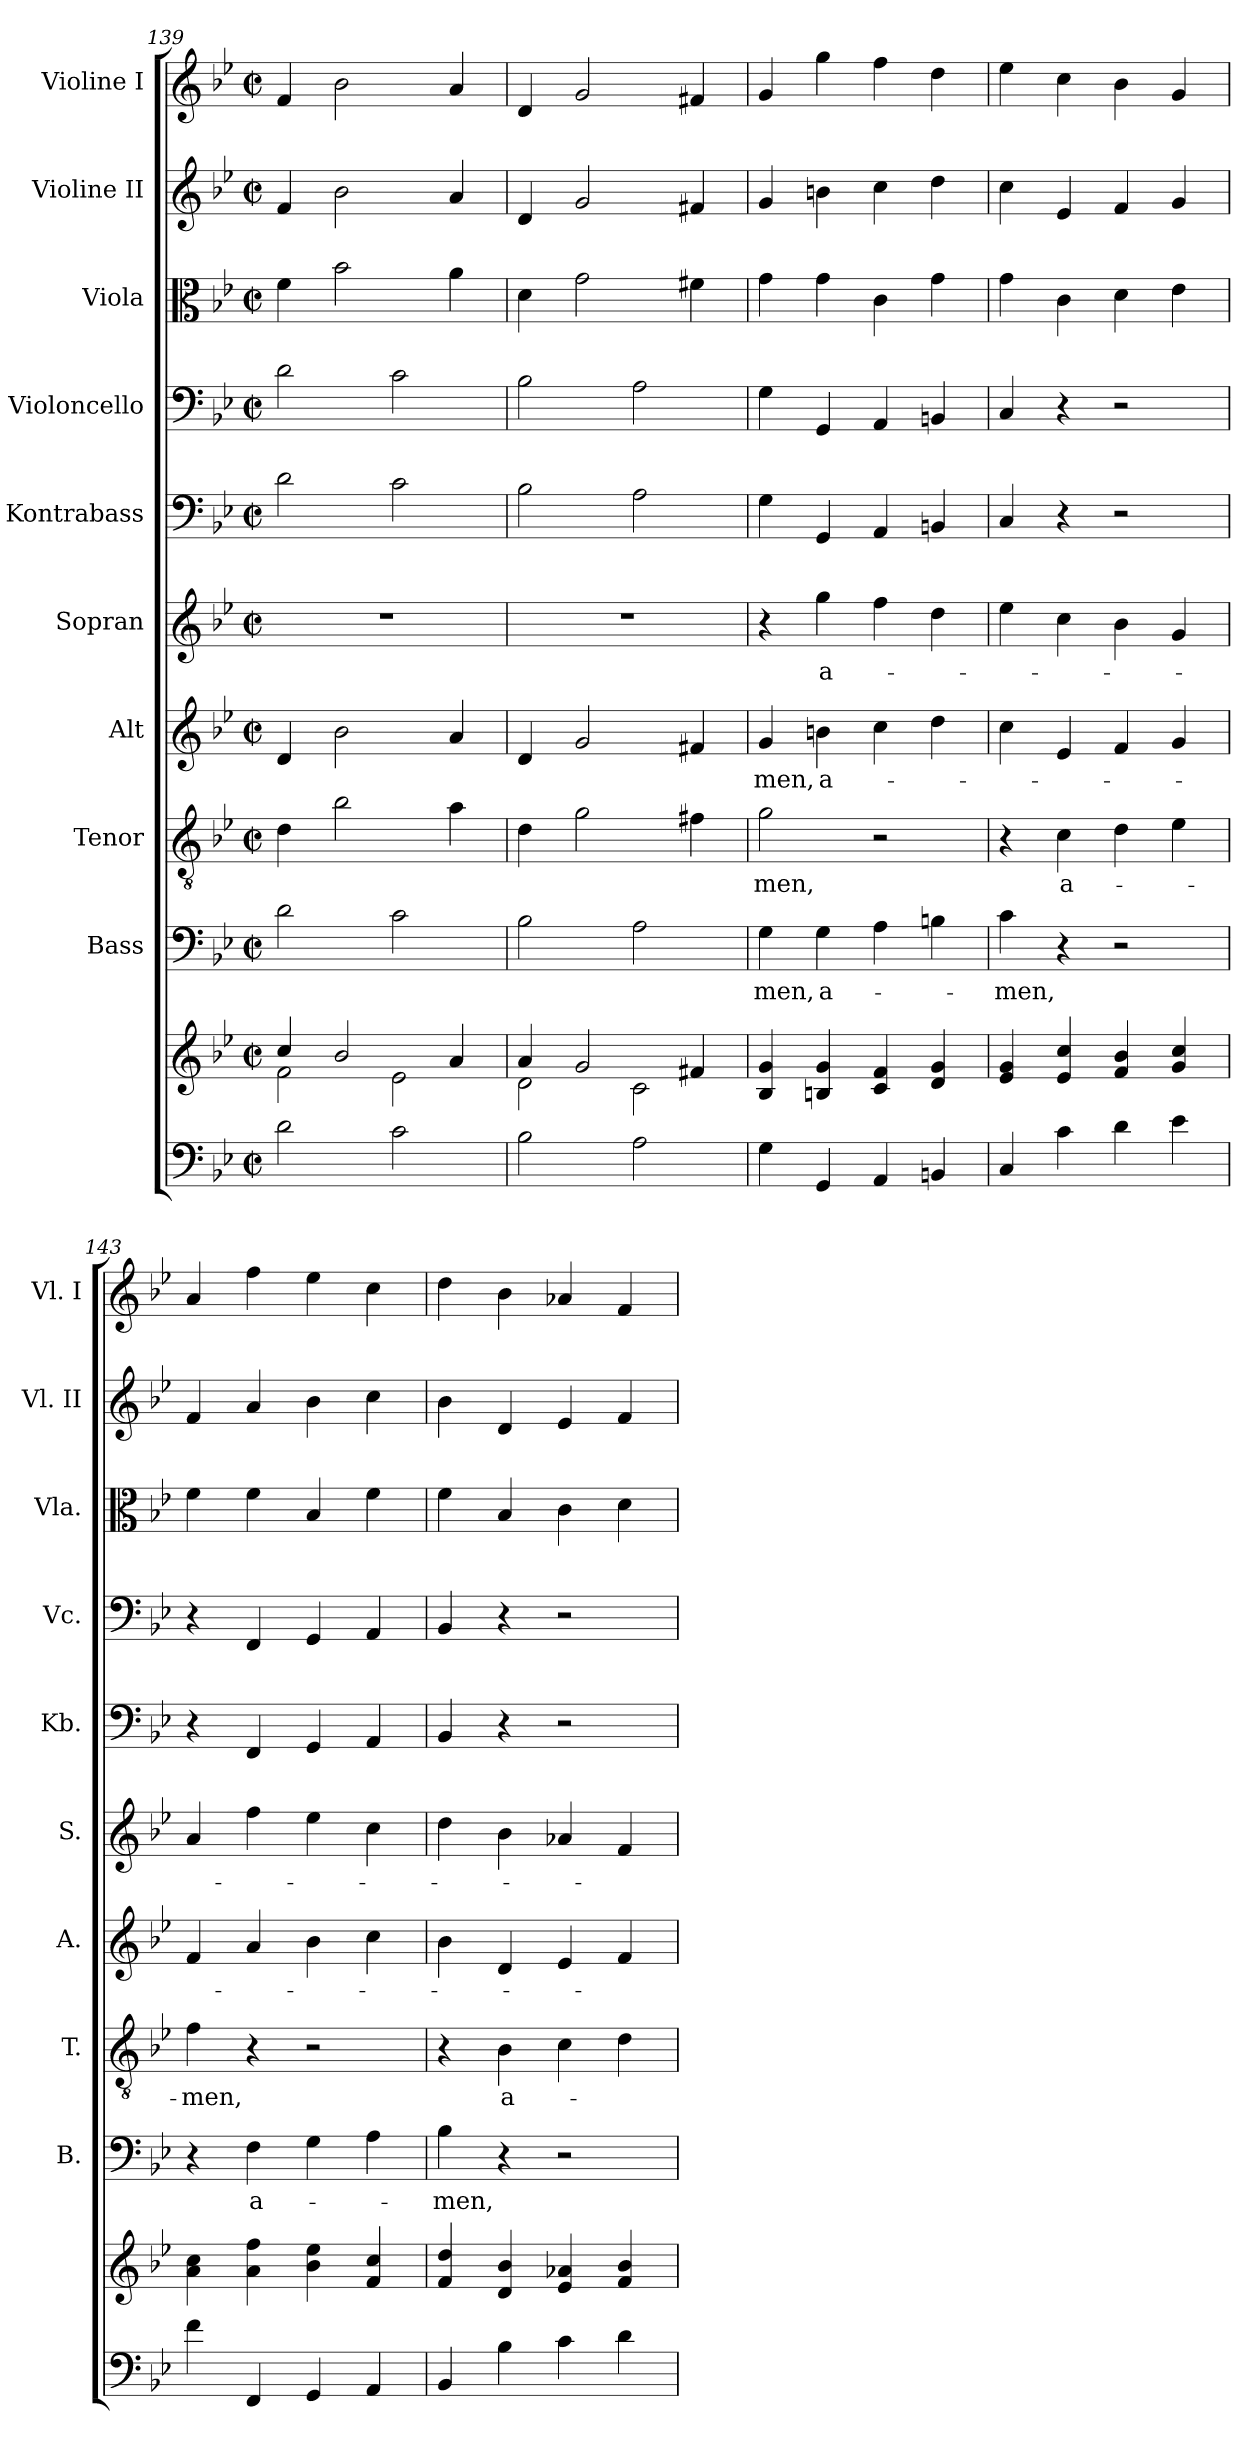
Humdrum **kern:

**kern	**kern	**kern	**text	**kern	**text	**kern	**text	**kern	**text	**kern	**kern	**kern	**kern	**kern
*part10	*part10	*part9	*part9	*part8	*part8	*part7	*part7	*part6	*part6	*part5	*part4	*part3	*part2	*part1
*staff11	*staff10	*staff9	*staff9	*staff8	*staff8	*staff7	*staff7	*staff6	*staff6	*staff5	*staff4	*staff3	*staff2	*staff1
*	*	*I"Bass	*	*I"Tenor	*	*I"Alt	*	*I"Sopran	*	*I"Kontrabass	*I"Violoncello	*I"Viola	*I"Violine II	*I"Violine I
*	*	*I'B.	*	*I'T.	*	*I'A.	*	*I'S.	*	*I'Kb.	*I'Vc.	*I'Vla.	*I'Vl. II	*I'Vl. I
*clefF4	*clefG2	*clefF4	*	*clefGv2	*	*clefG2	*	*clefG2	*	*clefF4	*clefF4	*clefC3	*clefG2	*clefG2
*	*	*	*	*	*	*	*	*	*	*ITrd7c12	*	*	*	*
*k[b-e-]	*k[b-e-]	*k[b-e-]	*	*k[b-e-]	*	*k[b-e-]	*	*k[b-e-]	*	*k[b-e-]	*k[b-e-]	*k[b-e-]	*k[b-e-]	*k[b-e-]
*B-:	*B-:	*B-:	*	*B-:	*	*B-:	*	*B-:	*	*B-:	*B-:	*B-:	*B-:	*B-:
*M2/2	*M2/2	*M2/2	*	*M2/2	*	*M2/2	*	*M2/2	*	*M2/2	*M2/2	*M2/2	*M2/2	*M2/2
*met(c|)	*met(c|)	*met(c|)	*	*met(c|)	*	*met(c|)	*	*met(c|)	*	*met(c|)	*met(c|)	*met(c|)	*met(c|)	*met(c|)
=139	=139	=139	=139	=139	=139	=139	=139	=139	=139	=139	=139	=139	=139	=139
*	*^	*	*	*	*	*	*	*	*	*	*	*	*	*
2d\	4cc/	2f\	2d\	.	4d\	.	4d/	.	1r	.	2D\	2d\	4f\	4f/	4f/
.	2b-/	.	.	.	2b-\	.	2b-\	.	.	.	.	.	2b-\	2b-\	2b-\
2c\	.	2e-\	2c\	.	.	.	.	.	.	.	2C\	2c\	.	.	.
.	4a/	.	.	.	4a\	.	4a/	.	.	.	.	.	4a\	4a/	4a/
=140	=140	=140	=140	=140	=140	=140	=140	=140	=140	=140	=140	=140	=140	=140	=140
2B-\	4a/	2d\	2B-\	.	4d\	.	4d/	.	1r	.	2BB-\	2B-\	4d\	4d/	4d/
.	2g/	.	.	.	2g\	.	2g/	.	.	.	.	.	2g\	2g/	2g/
2A\	.	2c\	2A\	.	.	.	.	.	.	.	2AA\	2A\	.	.	.
.	4f#X/	.	.	.	4f#X\	.	4f#X/	.	.	.	.	.	4f#X\	4f#X/	4f#X/
*	*v	*v	*	*	*	*	*	*	*	*	*	*	*	*	*
=141	=141	=141	=141	=141	=141	=141	=141	=141	=141	=141	=141	=141	=141	=141
!	!	!	!LO:LY:b	!	!LO:LY:b	!	!LO:LY:b	!	!	!	!	!	!	!
4G\	4B-/ 4g/	4G\	-men,	2g\	-men,	4g/	-men,	4r	.	4GG\	4G\	4g\	4g/	4g/
!	!	!	!LO:LY:b	!	!	!	!LO:LY:b	!	!LO:LY:b	!	!	!	!	!
4GG/	4Bn/ 4g/	4G\	a-	.	.	4bn\	a-	4gg\	a-	4GGG/	4GG/	4g\	4bn\	4gg\
4AA/	4c/ 4f/	4A\	.	2r	.	4cc\	.	4ff\	.	4AAA/	4AA/	4c\	4cc\	4ff\
4BBn/	4d/ 4g/	4Bn\	.	.	.	4dd\	.	4dd\	.	4BBBn/	4BBn/	4g\	4dd\	4dd\
!!LO:PB:g=z
=142	=142	=142	=142	=142	=142	=142	=142	=142	=142	=142	=142	=142	=142	=142
!	!	!	!LO:LY:b	!	!	!	!	!	!	!	!	!	!	!
4C/	4e-/ 4g/	4c\	-men,	4r	.	4cc\	.	4ee-\	.	4CC/	4C/	4g\	4cc\	4ee-\
!	!	!	!	!	!LO:LY:b	!	!	!	!	!	!	!	!	!
4c\	4e-/ 4cc/	4r	.	4c\	a-	4e-/	.	4cc\	.	4r	4r	4c\	4e-/	4cc\
4d\	4f/ 4b-/	2r	.	4d\	.	4f/	.	4b-\	.	2r	2r	4d\	4f/	4b-\
4e-\	4g/ 4cc/	.	.	4e-\	.	4g/	.	4g/	.	.	.	4e-\	4g/	4g/
=143	=143	=143	=143	=143	=143	=143	=143	=143	=143	=143	=143	=143	=143	=143
!	!	!	!	!	!LO:LY:b	!	!	!	!	!	!	!	!	!
4f\	4a\ 4cc\	4r	.	4f\	-men,	4f/	.	4a/	.	4r	4r	4f\	4f/	4a/
!	!	!	!LO:LY:b	!	!	!	!	!	!	!	!	!	!	!
4FF/	4a\ 4ff\	4F\	a-	4r	.	4a/	.	4ff\	.	4FFF/	4FF/	4f\	4a/	4ff\
4GG/	4b-\ 4ee-\	4G\	.	2r	.	4b-\	.	4ee-\	.	4GGG/	4GG/	4B-/	4b-\	4ee-\
4AA/	4f/ 4cc/	4A\	.	.	.	4cc\	.	4cc\	.	4AAA/	4AA/	4f\	4cc\	4cc\
=144	=144	=144	=144	=144	=144	=144	=144	=144	=144	=144	=144	=144	=144	=144
!	!	!	!LO:LY:b	!	!	!	!	!	!	!	!	!	!	!
4BB-/	4f/ 4dd/	4B-\	-men,	4r	.	4b-\	.	4dd\	.	4BBB-/	4BB-/	4f\	4b-\	4dd\
!	!	!	!	!	!LO:LY:b	!	!	!	!	!	!	!	!	!
4B-\	4d/ 4b-/	4r	.	4B-\	a-	4d/	.	4b-\	.	4r	4r	4B-/	4d/	4b-\
4c\	4e-/ 4a-X/	2r	.	4c\	.	4e-/	.	4a-X/	.	2r	2r	4c\	4e-/	4a-X/
4d\	4f/ 4b-/	.	.	4d\	.	4f/	.	4f/	.	.	.	4d\	4f/	4f/
=	=	=	=	=	=	=	=	=	=	=	=	=	=	=
*-	*-	*-	*-	*-	*-	*-	*-	*-	*-	*-	*-	*-	*-	*-
